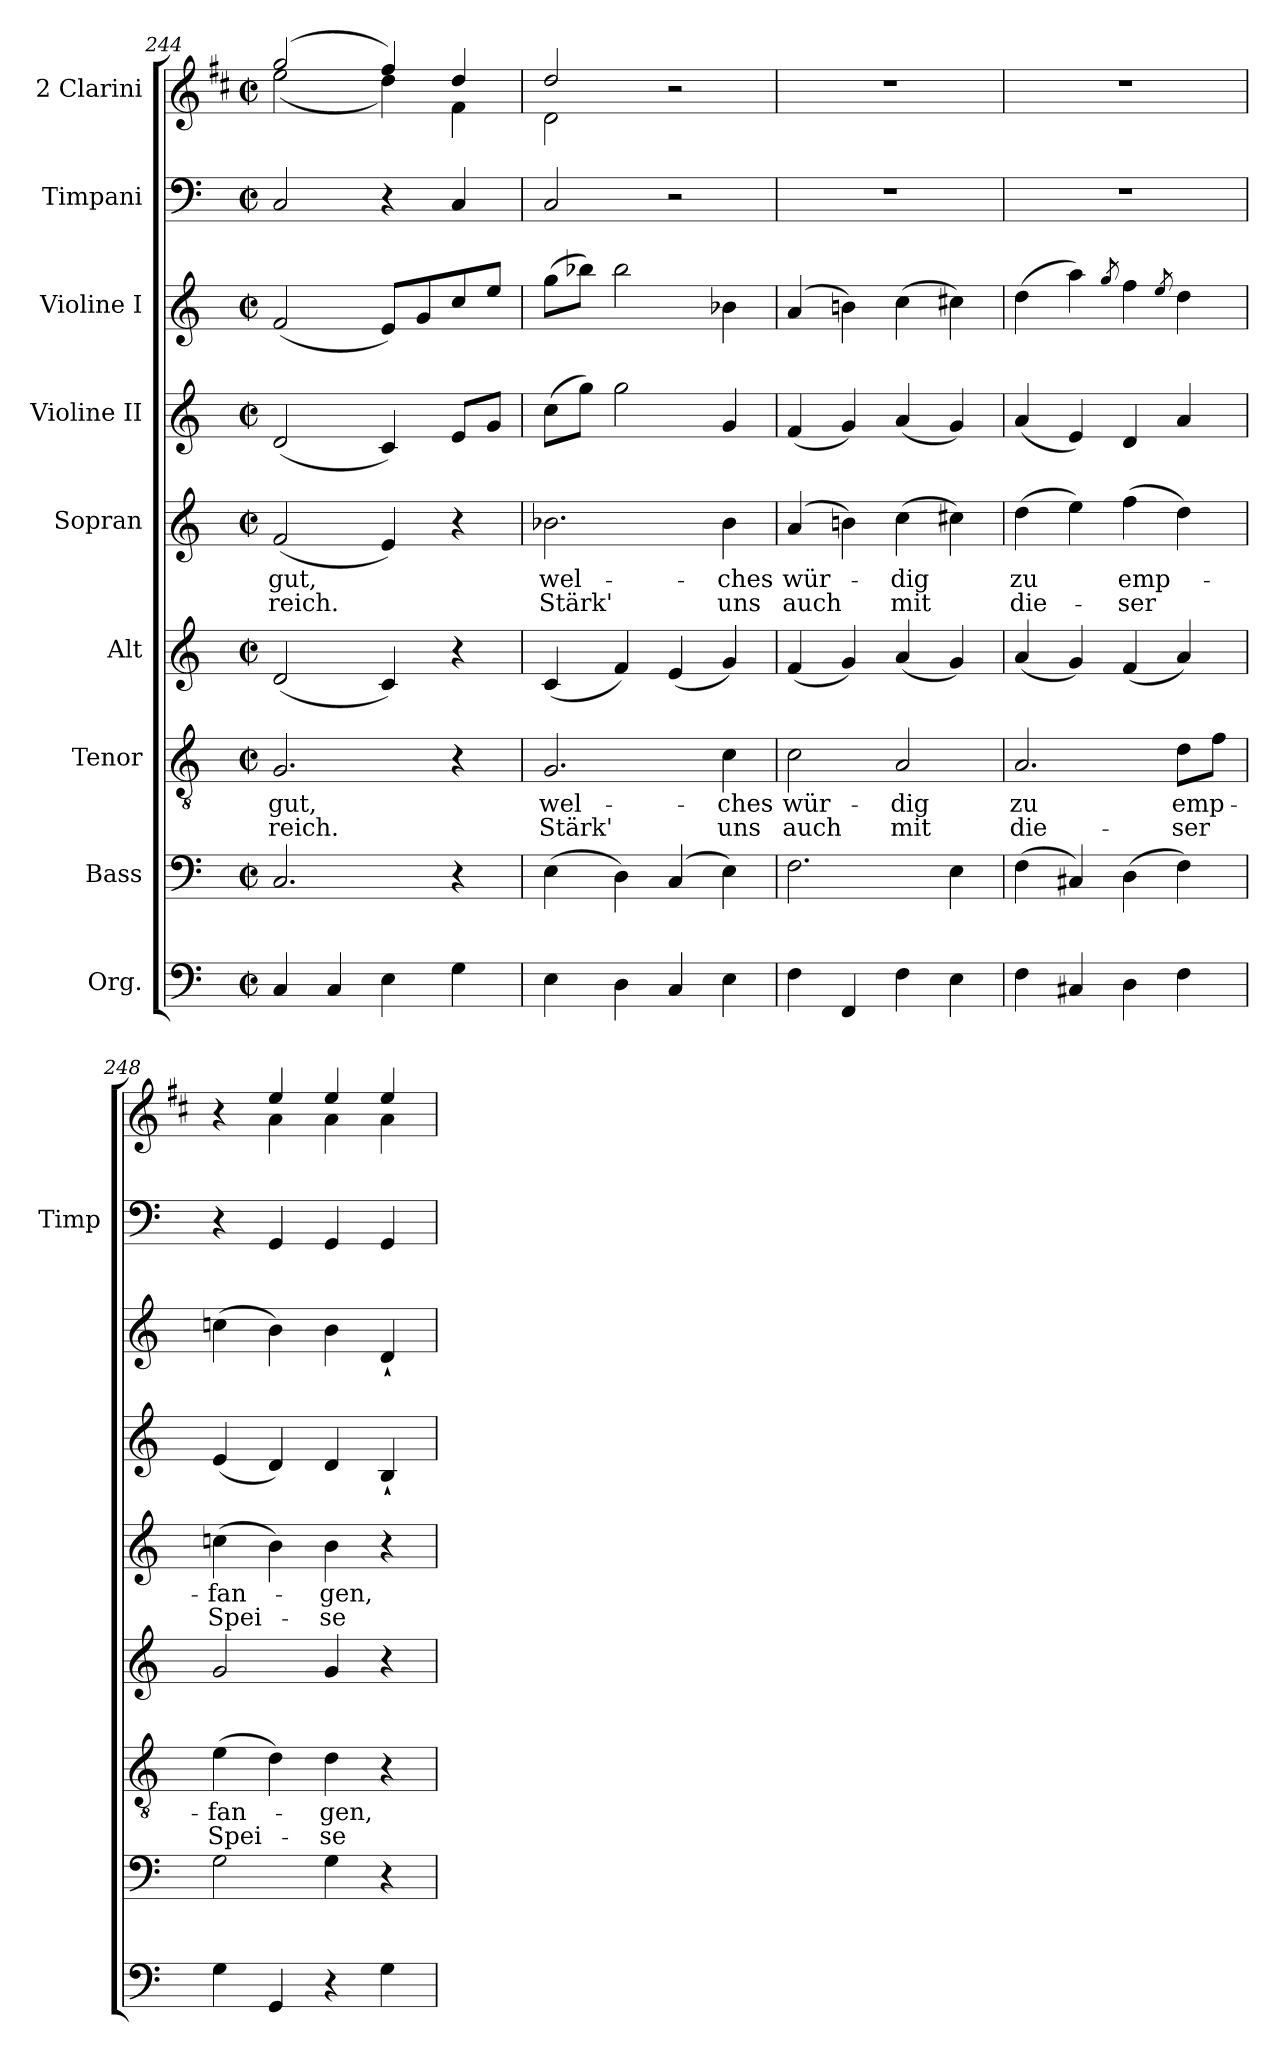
**kern	**kern	**kern	**text	**text	**kern	**kern	**text	**text	**kern	**kern	**kern	**kern
*part9	*part8	*part7	*part7	*part7	*part6	*part5	*part5	*part5	*part4	*part3	*part2	*part1
*staff9	*staff8	*staff7	*staff7	*staff7	*staff6	*staff5	*staff5	*staff5	*staff4	*staff3	*staff2	*staff1
*I"Org.	*I"Bass	*I"Tenor	*	*	*I"Alt	*I"Sopran	*	*	*I"Violine II	*I"Violine I	*I"Timpani	*I"2 Clarini
*	*	*	*	*	*	*	*	*	*	*	*I'Timp	*
*clefF4	*clefF4	*clefGv2	*	*	*clefG2	*clefG2	*	*	*clefG2	*clefG2	*clefF4	*clefG2
*ITrd7c12	*	*	*	*	*	*	*	*	*	*	*	*ITrd1c2
*k[]	*k[]	*k[]	*	*	*k[]	*k[]	*	*	*k[]	*k[]	*k[]	*k[]
*M2/2	*M2/2	*M2/2	*	*	*M2/2	*M2/2	*	*	*M2/2	*M2/2	*M2/2	*M2/2
*met(c|)	*met(c|)	*met(c|)	*	*	*met(c|)	*met(c|)	*	*	*met(c|)	*met(c|)	*met(c|)	*met(c|)
=244	=244	=244	=244	=244	=244	=244	=244	=244	=244	=244	=244	=244
*	*	*	*	*	*	*	*	*	*	*	*	*^
4CC/	2.C/	2.G/	-gut,	reich.	(2d/	(2f/	-gut,	reich.	(2d/	(2f/	2C/	(2ff/	(2dd\
4CC/	.	.	.	.	.	.	.	.	.	.	.	.	.
4EE\	.	.	.	.	4c/)	4e/)	.	.	4c/)	8e/L)	4r	4ee/)	4cc\)
.	.	.	.	.	.	.	.	.	.	8g/	.	.	.
4GG\	4r	4r	.	.	4r	4r	.	.	8e/L	8cc/	4C/	4cc/	4e\
.	.	.	.	.	.	.	.	.	8g/J	8ee/J	.	.	.
=245	=245	=245	=245	=245	=245	=245	=245	=245	=245	=245	=245	=245	=245
4EE\	(4E\	2.G/	wel-	Stärk'	(4c/	2.b-X\	wel-	Stärk'	(8cc\L	(8gg\L	2C/	2cc/	2c\
.	.	.	.	.	.	.	.	.	8gg\J)	8bb-X\J)	.	.	.
4DD\	4D\)	.	.	.	4f/)	.	.	.	2gg\	2bb-\	.	.	.
4CC/	(4C/	.	.	.	(4e/	.	.	.	.	.	2r	2r	2ryy
4EE\	4E\)	4c\	-ches	uns	4g/)	4b-\	-ches	uns	4g/	4b-X\	.	.	.
*	*	*	*	*	*	*	*	*	*	*	*	*v	*v
=246	=246	=246	=246	=246	=246	=246	=246	=246	=246	=246	=246	=246
4FF\	2.F\	2c\	wür-	auch	(4f/	(4a/	wür-	auch	(4f/	(4a/	1r	1r
4FFF/	.	.	.	.	4g/)	4bn\)	.	.	4g/)	4bn\)	.	.
4FF\	.	2A/	-dig	mit	(4a/	(4cc\	-dig	mit	(4a/	(4cc\	.	.
4EE\	4E\	.	.	.	4g/)	4cc#X\)	.	.	4g/)	4cc#X\)	.	.
=247	=247	=247	=247	=247	=247	=247	=247	=247	=247	=247	=247	=247
4FF\	(4F\	2.A/	zu	die-	(4a/	(4dd\	zu	die-	(4a/	(4dd\	1r	1r
4CC#X/	4C#X/)	.	.	.	4g/)	4ee\)	.	.	4e/)	4aa\)	.	.
.	.	.	.	.	.	.	.	.	.	8qgg/	.	.
4DD\	(4D\	.	.	.	(4f/	(4ff\	emp-	-ser	4d/	4ff\	.	.
.	.	.	.	.	.	.	.	.	.	8qee/	.	.
4FF\	4F\)	8d\L	emp-	-ser	4a/)	4dd\)	.	.	4a/	4dd\	.	.
.	.	8f\J	.	.	.	.	.	.	.	.	.	.
=248	=248	=248	=248	=248	=248	=248	=248	=248	=248	=248	=248	=248
*	*	*	*	*	*	*	*	*	*	*	*	*^
4GG\	2G\	(4e\	-fan-	Spei-	2g/	(4ccn\	-fan-	Spei-	(4e/	(4ccn\	4r	4r	4ryy
4GGG/	.	4d\)	.	.	.	4b\)	.	.	4d/)	4b\)	4GG/	4dd/	4g\
4r	4G\	4d\	-gen,	-se	4g/	4b\	-gen,	-se	4d/	4b\	4GG/	4dd/	4g\
4GG\	4r	4r	.	.	4r	4r	.	.	4B`/	4d`/	4GG/	4dd/	4g\
*	*	*	*	*	*	*	*	*	*	*	*	*v	*v
=	=	=	=	=	=	=	=	=	=	=	=	=
*-	*-	*-	*-	*-	*-	*-	*-	*-	*-	*-	*-	*-
